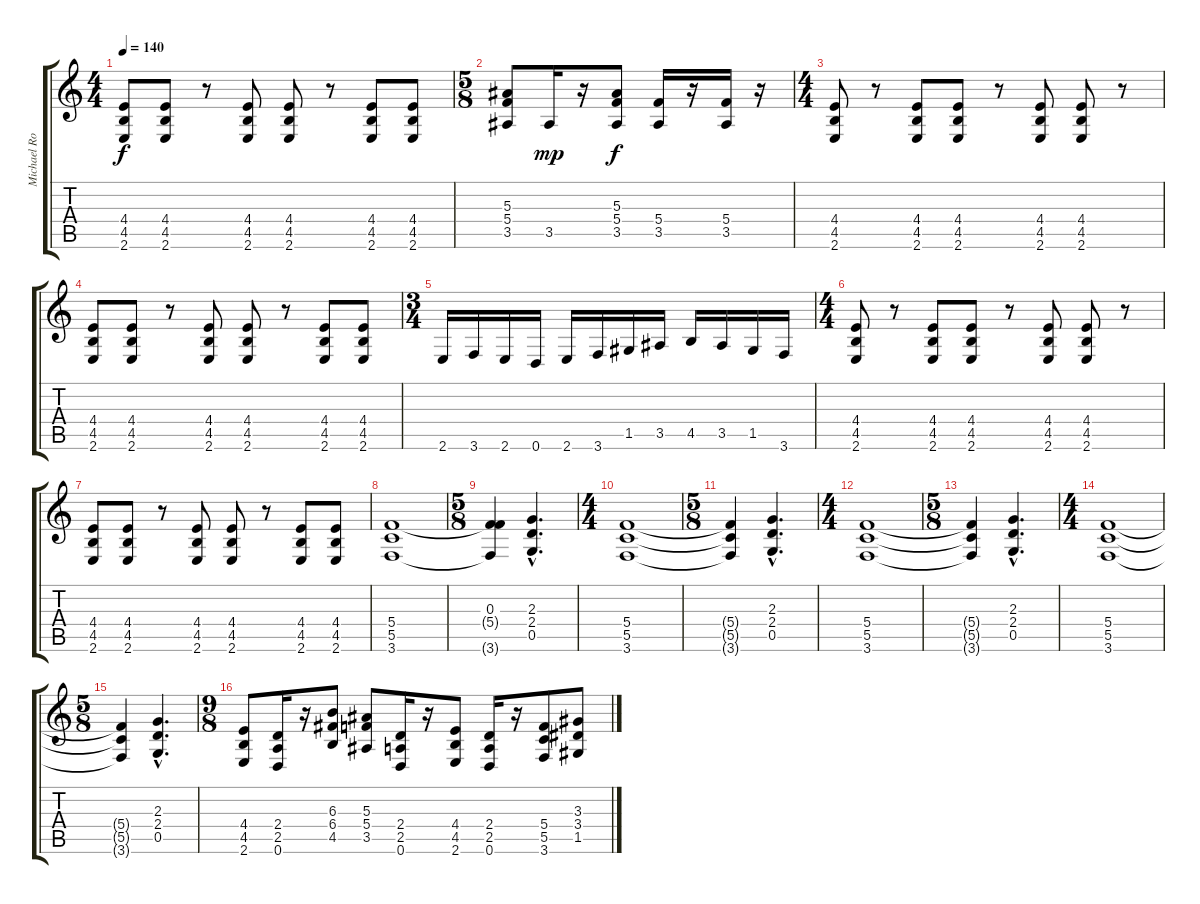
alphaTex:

\track ("Michael Romeo Lead" "Michael Ro") {instrument distortionguitar}
\staff {score tabs}
\tuning (D4 A3 F3 C3 G2 D2) {hide}
\ts (4 4)
\tempo 140
\clef g2
\ks c
(4.4 4.5 2.6).8{dy f} (4.4 4.5 2.6).8 r.8 (4.4 4.5 2.6).8 (4.4 4.5 2.6).8 r.8 (4.4 4.5 2.6).8 (4.4 4.5 2.6).8 |
\ts (5 8)
(5.3 5.4 3.5).8 3.5.16{dy mp} r.16 (5.3 5.4 3.5).8{dy f} (5.4 3.5).16 r.16 (5.4 3.5).16 r.16 |
\ts (4 4)
(4.4 4.5 2.6).8 r.8 (4.4 4.5 2.6).8 (4.4 4.5 2.6).8 r.8 (4.4 4.5 2.6).8 (4.4 4.5 2.6).8 r.8 |
(4.4 4.5 2.6).8 (4.4 4.5 2.6).8 r.8 (4.4 4.5 2.6).8 (4.4 4.5 2.6).8 r.8 (4.4 4.5 2.6).8 (4.4 4.5 2.6).8 |
\ts (3 4)
2.6.16 3.6.16 2.6.16 0.6.16 2.6.16 3.6.16 1.5.16 3.5.16 4.5.16 3.5.16 1.5.16 3.6.16 |
\ts (4 4)
(4.4 4.5 2.6).8 r.8 (4.4 4.5 2.6).8 (4.4 4.5 2.6).8 r.8 (4.4 4.5 2.6).8 (4.4 4.5 2.6).8 r.8 |
(4.4 4.5 2.6).8 (4.4 4.5 2.6).8 r.8 (4.4 4.5 2.6).8 (4.4 4.5 2.6).8 r.8 (4.4 4.5 2.6).8 (4.4 4.5 2.6).8 |
(5.4 5.5 3.6).1 |
\ts (5 8)
(0.3 5.4{t} 3.6{t}).4 (2.3{hac} 2.4{hac} 0.5{hac}).4{d} |
\ts (4 4)
(5.4 5.5 3.6).1 |
\ts (5 8)
(5.4{t} 5.5{t} 3.6{t}).4 (2.3{hac} 2.4{hac} 0.5{hac}).4{d} |
\ts (4 4)
(5.4 5.5 3.6).1 |
\ts (5 8)
(5.4{t} 5.5{t} 3.6{t}).4 (2.3{hac} 2.4{hac} 0.5{hac}).4{d} |
\ts (4 4)
(5.4 5.5 3.6).1 |
\ts (5 8)
(5.4{t} 5.5{t} 3.6{t}).4 (2.3{hac} 2.4{hac} 0.5{hac}).4{d} |
\ts (9 8)
(4.4 4.5 2.6).8 (2.4 2.5 0.6).16 r.16 (6.3 6.4 4.5).8 (5.3 5.4 3.5).8 (2.4 2.5 0.6).16 r.16 (4.4 4.5 2.6).8 (2.4 2.5 0.6).16 r.16 (5.4 5.5 3.6).8 (3.3 3.4 1.5).8
